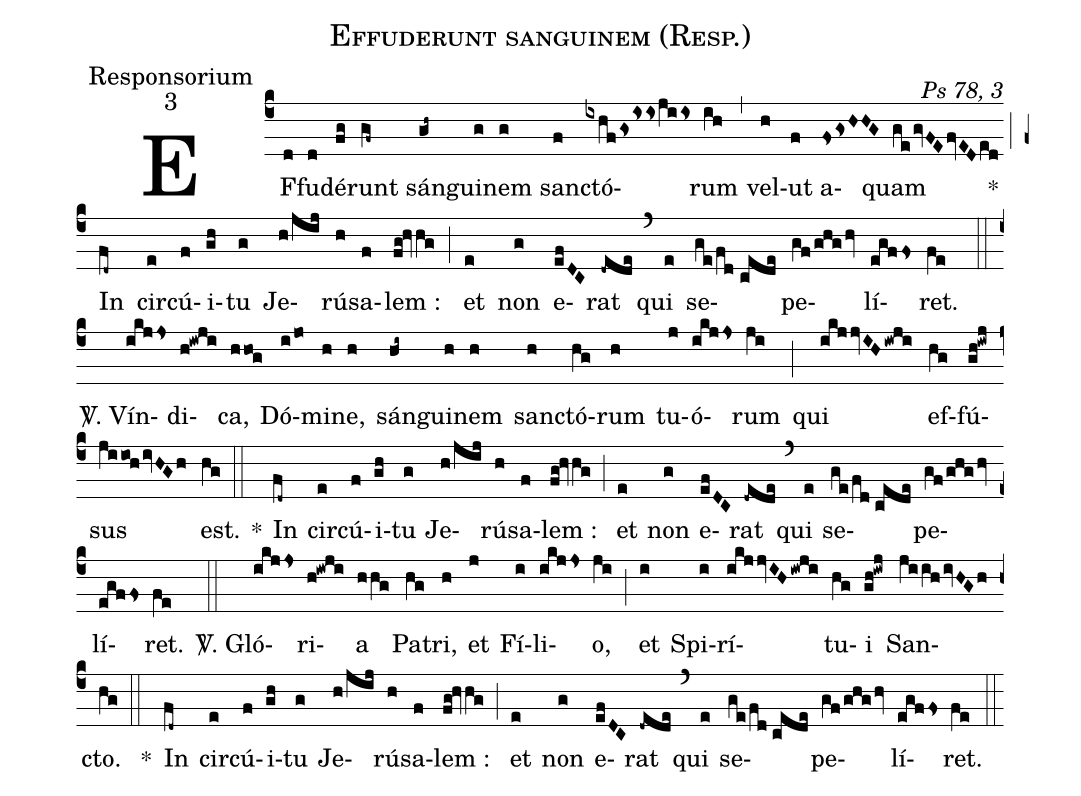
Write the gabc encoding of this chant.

name:Effuderunt sanguinem (Resp.);
office-part:Responsorium;
mode:3;
commentary:Ps 78, 3;
%%
(c4)EF(d)fu(d)dé(fg)runt(gf~) sán(gh~)gui(g)nem(g) sanc(f)tó(ixhfgsissjiis)rum(ih) (,) vel(h)ut(f) a(fsgsHHG)quam(ge/gvFEfvEDed) *(;) In(fd~) cir(e)cú(f)i(gh)tu(g) Je(h/jij)rú(h)sa(f)lem :(fg!hvhg) (;) et(e) non(g) e(efDC)rat(-dede) (`) qui(e) se(ge/fd//cede)pe(gf/ghg/hv)lí(egffs)ret.(fe) (::)

<sp>V/</sp>. Vín(ikjjs)di(h!iwji)ca,(hhog) Dó(ijo)mi(h)ne,(h) sán(hi~)gui(h)nem(h) sanc(h)tó(hg)rum(h) tu(j)ó(ikjjs)rum(ji) (;) qui(ikjjvIH/iwji) ef(hg)fú(gh!iwj)sus(jiioh/ivHGh) est.(hg) (::)
*() In(fd~) cir(e)cú(f)i(gh)tu(g) Je(h/jij)rú(h)sa(f)lem :(fg!hvhg) (;) et(e) non(g) e(efDC)rat(-dede) (`) qui(e) se(ge/fd//cede)pe(gf/ghg/hv)lí(egffs)ret.(fe) (::)

<sp>V/</sp>. Gló(ikjjs)ri(h!iwji)a(hhg) Pa(hg)tri,(h) et(j) Fí(i)li(ikjjs)o,(ji) (;) et(i) Spi(i)rí(ikjjvIH/iwji)tu(hg)i(gh!iwj) San(jiihivHGh)cto.(hg) (::)
*() In(fd~) cir(e)cú(f)i(gh)tu(g) Je(h/jij)rú(h)sa(f)lem :(fg!hvhg) (;) et(e) non(g) e(efDC)rat(-dede) (`) qui(e) se(ge/fd//cede)pe(gf/ghg/hv)lí(egffs)ret.(fe) (::)
